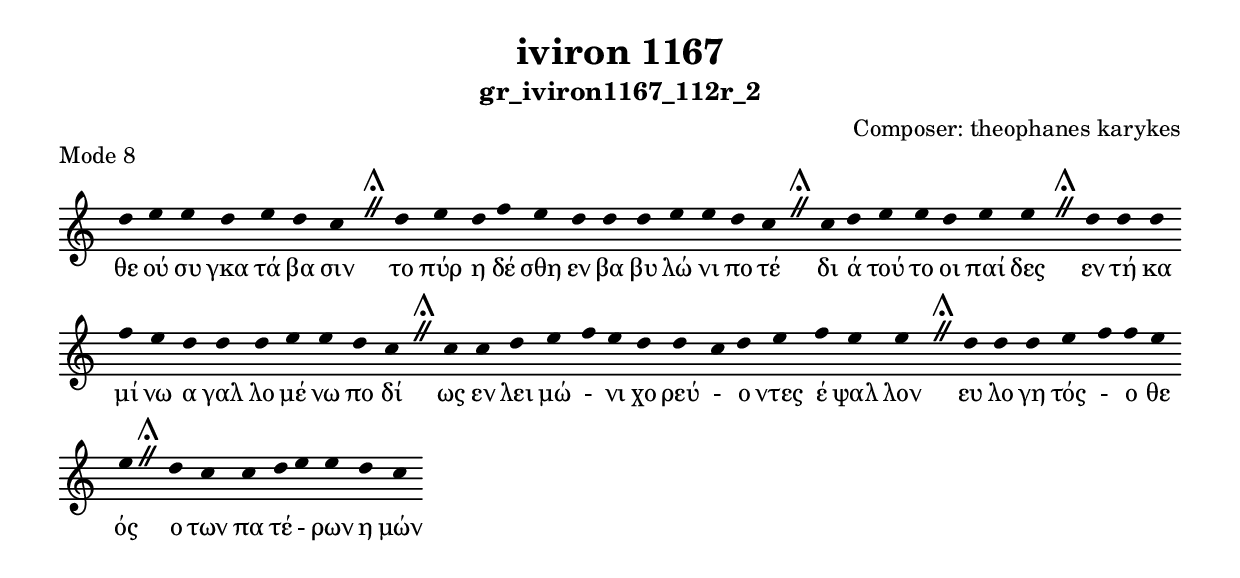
\include "gregorian.ly"

	\header {
 	  title = "iviron 1167"
	  subtitle = "gr_iviron1167_112r_2"
	  composer = "Composer: theophanes karykes"
	  piece = "Mode 8"
	}

	chant = {
	  d''4 e''4 e''4 d''4 e''4 d''4 c''4 \divisioMaior
 d''4 e''4 d''4 f''4 e''4 d''4 d''4 d''4 e''4 e''4 d''4 c''4 \divisioMaior
 c''4 d''4 e''4 e''4 d''4 e''4 e''4 \divisioMaior
 d''4 d''4 d''4 f''4 e''4 d''4 d''4 d''4 e''4 e''4 d''4 c''4 \divisioMaior
 c''4 c''4 d''4 e''4 f''4 e''4 d''4 d''4 c''4 d''4 e''4 f''4 e''4 e''4 \divisioMaior
 d''4 d''4 d''4 e''4 f''4 f''4 e''4 e''4 \divisioMaior
 d''4 c''4 c''4 d''4 e''4 e''4 d''4 c''4\finalis
	}

	verba = \lyricmode {θε ού συ γκα τά βα σιν 
το πύρ η δέ σθη εν βα βυ λώ νι πο τέ 
δι ά τού το οι παί δες 
εν τή κα μί νω α γαλ λο μέ νω πο δί 
ως εν λει μώ - νι χο ρεύ - ο ντες έ ψαλ λον 
ευ λο γη τός - ο θε ός 
ο των πα τέ - ρων η μών 
	}


	\score {
	  \new Staff <<
	  \new Voice = "melody" \chant
	  \new Lyrics = "one" \lyricsto melody \verba
	  >>
	  \layout {
	    \context {
	      \Staff
	      \remove "Time_signature_engraver"
	      \remove "Bar_engraver"
	    }
	    \context {
	      \Voice
	      \remove "Stem_engraver"
	    }
	  }
	}